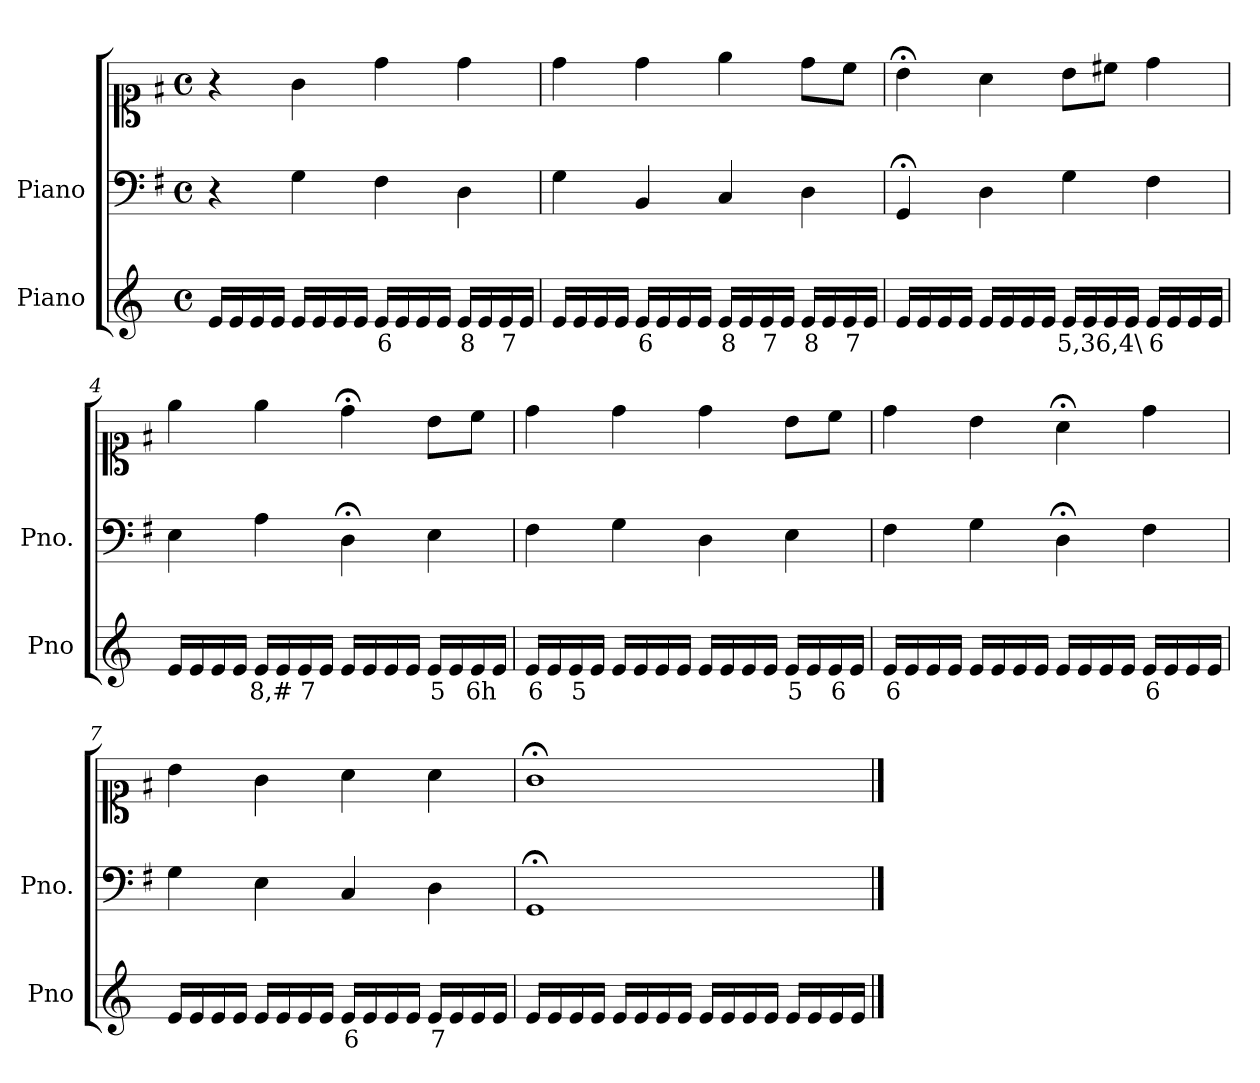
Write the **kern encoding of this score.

**kern	**text	**kern	**kern
*part2	*part2	*part1	*part1
*staff3	*staff3	*staff2	*staff1
*I"Piano	*	*I"Piano	*
*I'Pno	*	*I'Pno.	*
*clefG2	*	*clefF4	*clefC1
*k[]	*	*k[f#]	*k[f#]
*M4/4	*	*M4/4	*M4/4
*met(c)	*	*met(c)	*met(c)
=1	=1	=1	=1
16e/LL	.	4r	4r
16e/	.	.	.
16e/	.	.	.
16e/JJ	.	.	.
16e/LL	.	4G\	4g\
16e/	.	.	.
16e/	.	.	.
16e/JJ	.	.	.
!	!LO:LY:b	!	!
16e/LL	6	4F#\	4dd\
16e/	.	.	.
16e/	.	.	.
16e/JJ	.	.	.
!	!LO:LY:b	!	!
16e/LL	8	4D\	4dd\
16e/	.	.	.
!	!LO:LY:b	!	!
16e/	7	.	.
16e/JJ	.	.	.
=2	=2	=2	=2
16e/LL	.	4G\	4dd\
16e/	.	.	.
16e/	.	.	.
16e/JJ	.	.	.
!	!LO:LY:b	!	!
16e/LL	6	4BB/	4dd\
16e/	.	.	.
16e/	.	.	.
16e/JJ	.	.	.
!	!LO:LY:b	!	!
16e/LL	8	4C/	4ee\
16e/	.	.	.
!	!LO:LY:b	!	!
16e/	7	.	.
16e/JJ	.	.	.
!	!LO:LY:b	!	!
16e/LL	8	4D\	8dd\L
16e/	.	.	.
!	!LO:LY:b	!	!
16e/	7	.	8cc\J
16e/JJ	.	.	.
=3	=3	=3	=3
16e/LL	.	4GG;</	4b;<\
16e/	.	.	.
16e/	.	.	.
16e/JJ	.	.	.
16e/LL	.	4D\	4a\
16e/	.	.	.
16e/	.	.	.
16e/JJ	.	.	.
!	!LO:LY:b	!	!
16e/LL	5,3	4G\	8b\L
16e/	.	.	.
!	!LO:LY:b	!	!
16e/	6,4\	.	8cc#X\J
16e/JJ	.	.	.
!	!LO:LY:b	!	!
16e/LL	6	4F#\	4dd\
16e/	.	.	.
16e/	.	.	.
16e/JJ	.	.	.
=4	=4	=4	=4
16e/LL	.	4E\	4ee\
16e/	.	.	.
16e/	.	.	.
16e/JJ	.	.	.
!	!LO:LY:b	!	!
16e/LL	8,#	4A\	4ee\
16e/	.	.	.
!	!LO:LY:b	!	!
16e/	7	.	.
16e/JJ	.	.	.
16e/LL	.	4D;<\	4dd;<\
16e/	.	.	.
16e/	.	.	.
16e/JJ	.	.	.
!	!LO:LY:b	!	!
16e/LL	5	4E\	8b\L
16e/	.	.	.
!	!LO:LY:b	!	!
16e/	6h	.	8cc\J
16e/JJ	.	.	.
=5	=5	=5	=5
!	!LO:LY:b	!	!
16e/LL	6	4F#\	4dd\
16e/	.	.	.
!	!LO:LY:b	!	!
16e/	5	.	.
16e/JJ	.	.	.
16e/LL	.	4G\	4dd\
16e/	.	.	.
16e/	.	.	.
16e/JJ	.	.	.
16e/LL	.	4D\	4dd\
16e/	.	.	.
16e/	.	.	.
16e/JJ	.	.	.
!	!LO:LY:b	!	!
16e/LL	5	4E\	8b\L
16e/	.	.	.
!	!LO:LY:b	!	!
16e/	6	.	8cc\J
16e/JJ	.	.	.
=6	=6	=6	=6
!	!LO:LY:b	!	!
16e/LL	6	4F#\	4dd\
16e/	.	.	.
16e/	.	.	.
16e/JJ	.	.	.
16e/LL	.	4G\	4b\
16e/	.	.	.
16e/	.	.	.
16e/JJ	.	.	.
16e/LL	.	4D;<\	4a;<\
16e/	.	.	.
16e/	.	.	.
16e/JJ	.	.	.
!	!LO:LY:b	!	!
16e/LL	6	4F#\	4dd\
16e/	.	.	.
16e/	.	.	.
16e/JJ	.	.	.
=7	=7	=7	=7
16e/LL	.	4G\	4b\
16e/	.	.	.
16e/	.	.	.
16e/JJ	.	.	.
16e/LL	.	4E\	4g\
16e/	.	.	.
16e/	.	.	.
16e/JJ	.	.	.
!	!LO:LY:b	!	!
16e/LL	6	4C/	4a\
16e/	.	.	.
16e/	.	.	.
16e/JJ	.	.	.
!	!LO:LY:b	!	!
16e/LL	7	4D\	4a\
16e/	.	.	.
16e/	.	.	.
16e/JJ	.	.	.
=8	=8	=8	=8
16e/LL	.	1GG;<	1g;<
16e/	.	.	.
16e/	.	.	.
16e/JJ	.	.	.
16e/LL	.	.	.
16e/	.	.	.
16e/	.	.	.
16e/JJ	.	.	.
16e/LL	.	.	.
16e/	.	.	.
16e/	.	.	.
16e/JJ	.	.	.
16e/LL	.	.	.
16e/	.	.	.
16e/	.	.	.
16e/JJ	.	.	.
==	==	==	==
*-	*-	*-	*-
